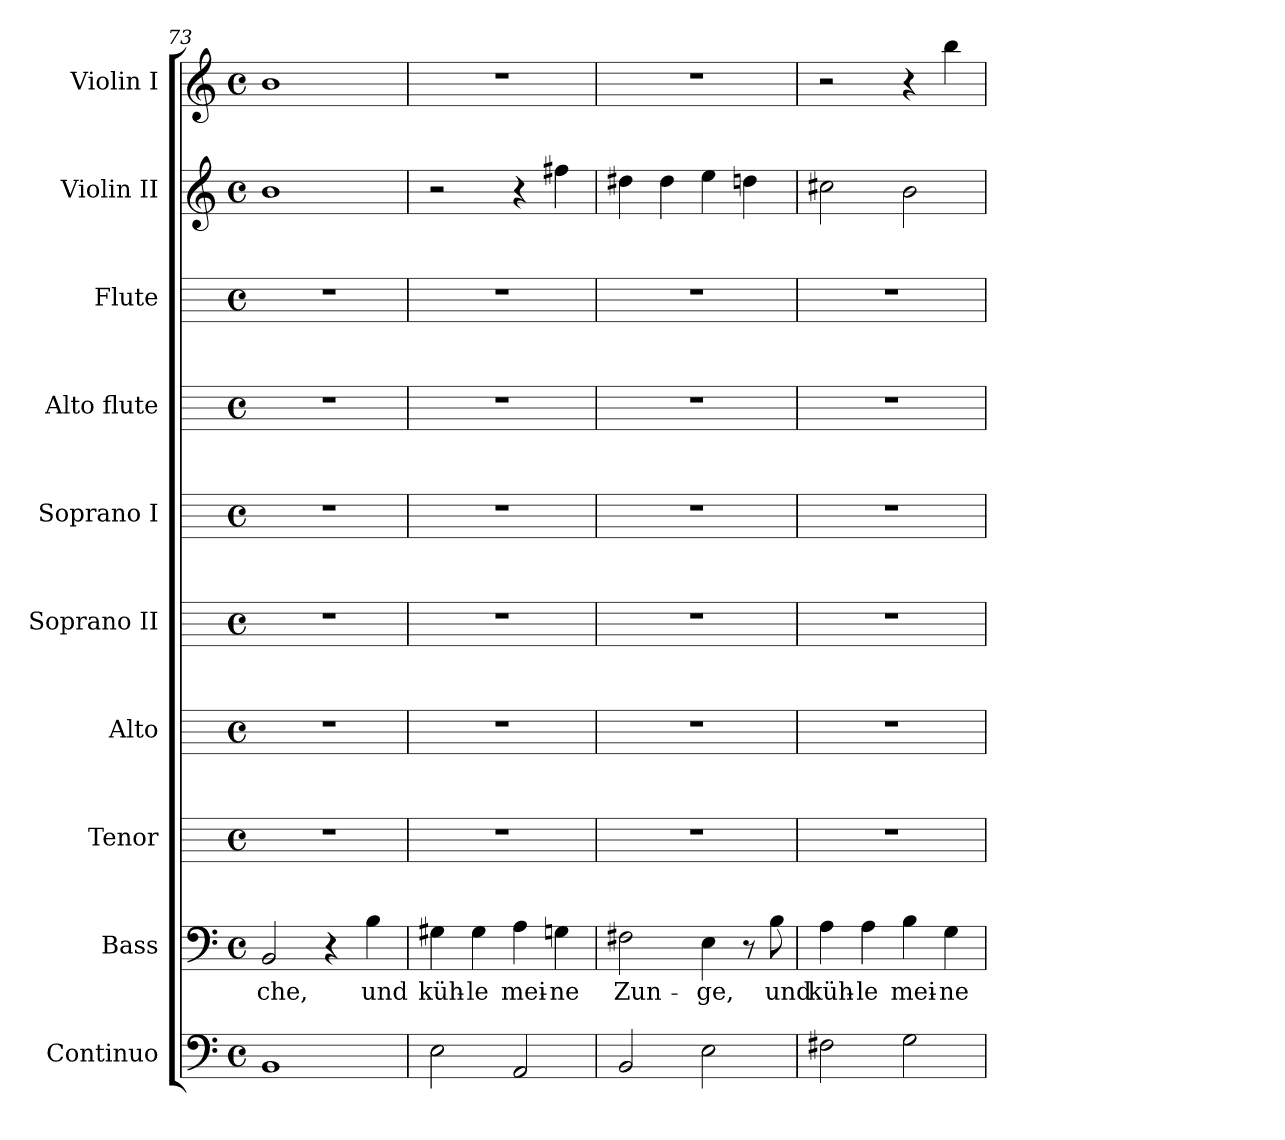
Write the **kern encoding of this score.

**kern	**kern	**text	**kern	**kern	**kern	**kern	**kern	**kern	**kern	**kern
*part10	*part9	*part9	*part8	*part7	*part6	*part5	*part4	*part3	*part2	*part1
*staff10	*staff9	*staff9	*staff8	*staff7	*staff6	*staff5	*staff4	*staff3	*staff2	*staff1
*I"Continuo	*I"Bass	*	*I"Tenor	*I"Alto	*I"Soprano II	*I"Soprano I	*I"Alto flute	*I"Flute	*I"Violin II	*I"Violin I
*I'Continuo	*I'Bass	*	*I'Tenor	*I'Alto	*I'Soprano II	*I'Soprano I	*I'Alto flute	*I'Flute	*I'Violin II	*I'Violin I
*clefF4	*clefF4	*	*	*	*	*	*	*	*clefG2	*clefG2
*k[]	*k[]	*	*	*	*	*	*	*	*k[]	*k[]
*C:	*C:	*	*	*	*	*	*	*	*C:	*C:
*M4/4	*M4/4	*	*M4/4	*M4/4	*M4/4	*M4/4	*M4/4	*M4/4	*M4/4	*M4/4
*met(c)	*met(c)	*	*met(c)	*met(c)	*met(c)	*met(c)	*met(c)	*met(c)	*met(c)	*met(c)
=73	=73	=73	=73	=73	=73	=73	=73	=73	=73	=73
!	!	!LO:LY:b	!	!	!	!	!	!	!	!
1BB	2BB	che,	1r	1r	1r	1r	1r	1r	1b	1b
.	4r	.	.	.	.	.	.	.	.	.
!	!	!LO:LY:b	!	!	!	!	!	!	!	!
.	4B	und	.	.	.	.	.	.	.	.
=74	=74	=74	=74	=74	=74	=74	=74	=74	=74	=74
!	!	!LO:LY:b	!	!	!	!	!	!	!	!
2E	4G#X	küh-	1r	1r	1r	1r	1r	1r	2r	1r
!	!	!LO:LY:b	!	!	!	!	!	!	!	!
.	4G#	-le	.	.	.	.	.	.	.	.
!	!	!LO:LY:b	!	!	!	!	!	!	!	!
2AA	4A	mei-	.	.	.	.	.	.	4r	.
!	!	!LO:LY:b	!	!	!	!	!	!	!	!
.	4Gn	-ne	.	.	.	.	.	.	4ff#X	.
=75	=75	=75	=75	=75	=75	=75	=75	=75	=75	=75
!	!	!LO:LY:b	!	!	!	!	!	!	!	!
2BB	2F#X	Zun-	1r	1r	1r	1r	1r	1r	4dd#X	1r
.	.	.	.	.	.	.	.	.	4dd#	.
!	!	!LO:LY:b	!	!	!	!	!	!	!	!
2E	4E	-ge,	.	.	.	.	.	.	4ee	.
.	8r	.	.	.	.	.	.	.	4ddn	.
!	!	!LO:LY:b	!	!	!	!	!	!	!	!
.	8B	und	.	.	.	.	.	.	.	.
=76	=76	=76	=76	=76	=76	=76	=76	=76	=76	=76
!	!	!LO:LY:b	!	!	!	!	!	!	!	!
2F#X	4A	küh-	1r	1r	1r	1r	1r	1r	2cc#X	2r
!	!	!LO:LY:b	!	!	!	!	!	!	!	!
.	4A	-le	.	.	.	.	.	.	.	.
!	!	!LO:LY:b	!	!	!	!	!	!	!	!
2G	4B	mei-	.	.	.	.	.	.	2b	4r
!	!	!LO:LY:b	!	!	!	!	!	!	!	!
.	4G	-ne	.	.	.	.	.	.	.	4bb
=	=	=	=	=	=	=	=	=	=	=
*-	*-	*-	*-	*-	*-	*-	*-	*-	*-	*-
